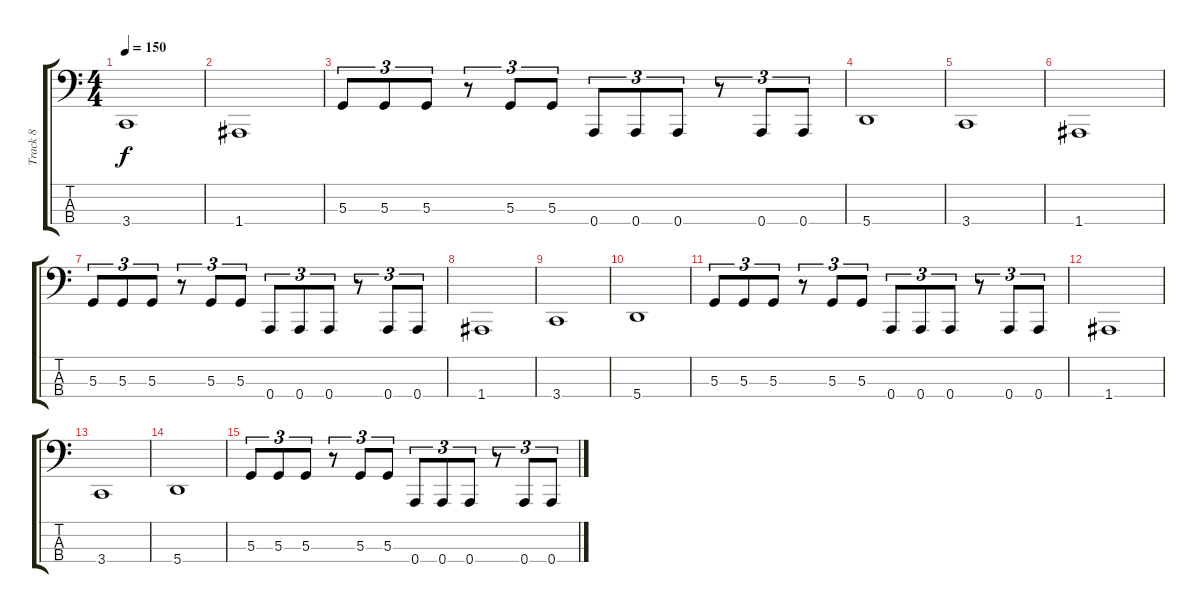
\track ("Track 8" "Track 8") {instrument synthbass1}
\staff {score tabs}
\tuning (D2 A1 D1 A0) {hide}
\ts (4 4)
\tempo 150
\clef f4
\ks c
3.4.1{dy f} |
1.4.1 |
5.3.8{tu (3 2)} 5.3.8{tu (3 2)} 5.3.8{tu (3 2)} r.8{tu (3 2)} 5.3.8{tu (3 2)} 5.3.8{tu (3 2)} 0.4.8{tu (3 2)} 0.4.8{tu (3 2)} 0.4.8{tu (3 2)} r.8{tu (3 2)} 0.4.8{tu (3 2)} 0.4.8{tu (3 2)} |
5.4.1 |
3.4.1 |
1.4.1 |
5.3.8{tu (3 2)} 5.3.8{tu (3 2)} 5.3.8{tu (3 2)} r.8{tu (3 2)} 5.3.8{tu (3 2)} 5.3.8{tu (3 2)} 0.4.8{tu (3 2)} 0.4.8{tu (3 2)} 0.4.8{tu (3 2)} r.8{tu (3 2)} 0.4.8{tu (3 2)} 0.4.8{tu (3 2)} |
1.4.1 |
3.4.1 |
5.4.1 |
5.3.8{tu (3 2)} 5.3.8{tu (3 2)} 5.3.8{tu (3 2)} r.8{tu (3 2)} 5.3.8{tu (3 2)} 5.3.8{tu (3 2)} 0.4.8{tu (3 2)} 0.4.8{tu (3 2)} 0.4.8{tu (3 2)} r.8{tu (3 2)} 0.4.8{tu (3 2)} 0.4.8{tu (3 2)} |
1.4.1 |
3.4.1 |
5.4.1 |
5.3.8{tu (3 2)} 5.3.8{tu (3 2)} 5.3.8{tu (3 2)} r.8{tu (3 2)} 5.3.8{tu (3 2)} 5.3.8{tu (3 2)} 0.4.8{tu (3 2)} 0.4.8{tu (3 2)} 0.4.8{tu (3 2)} r.8{tu (3 2)} 0.4.8{tu (3 2)} 0.4.8{tu (3 2)}
